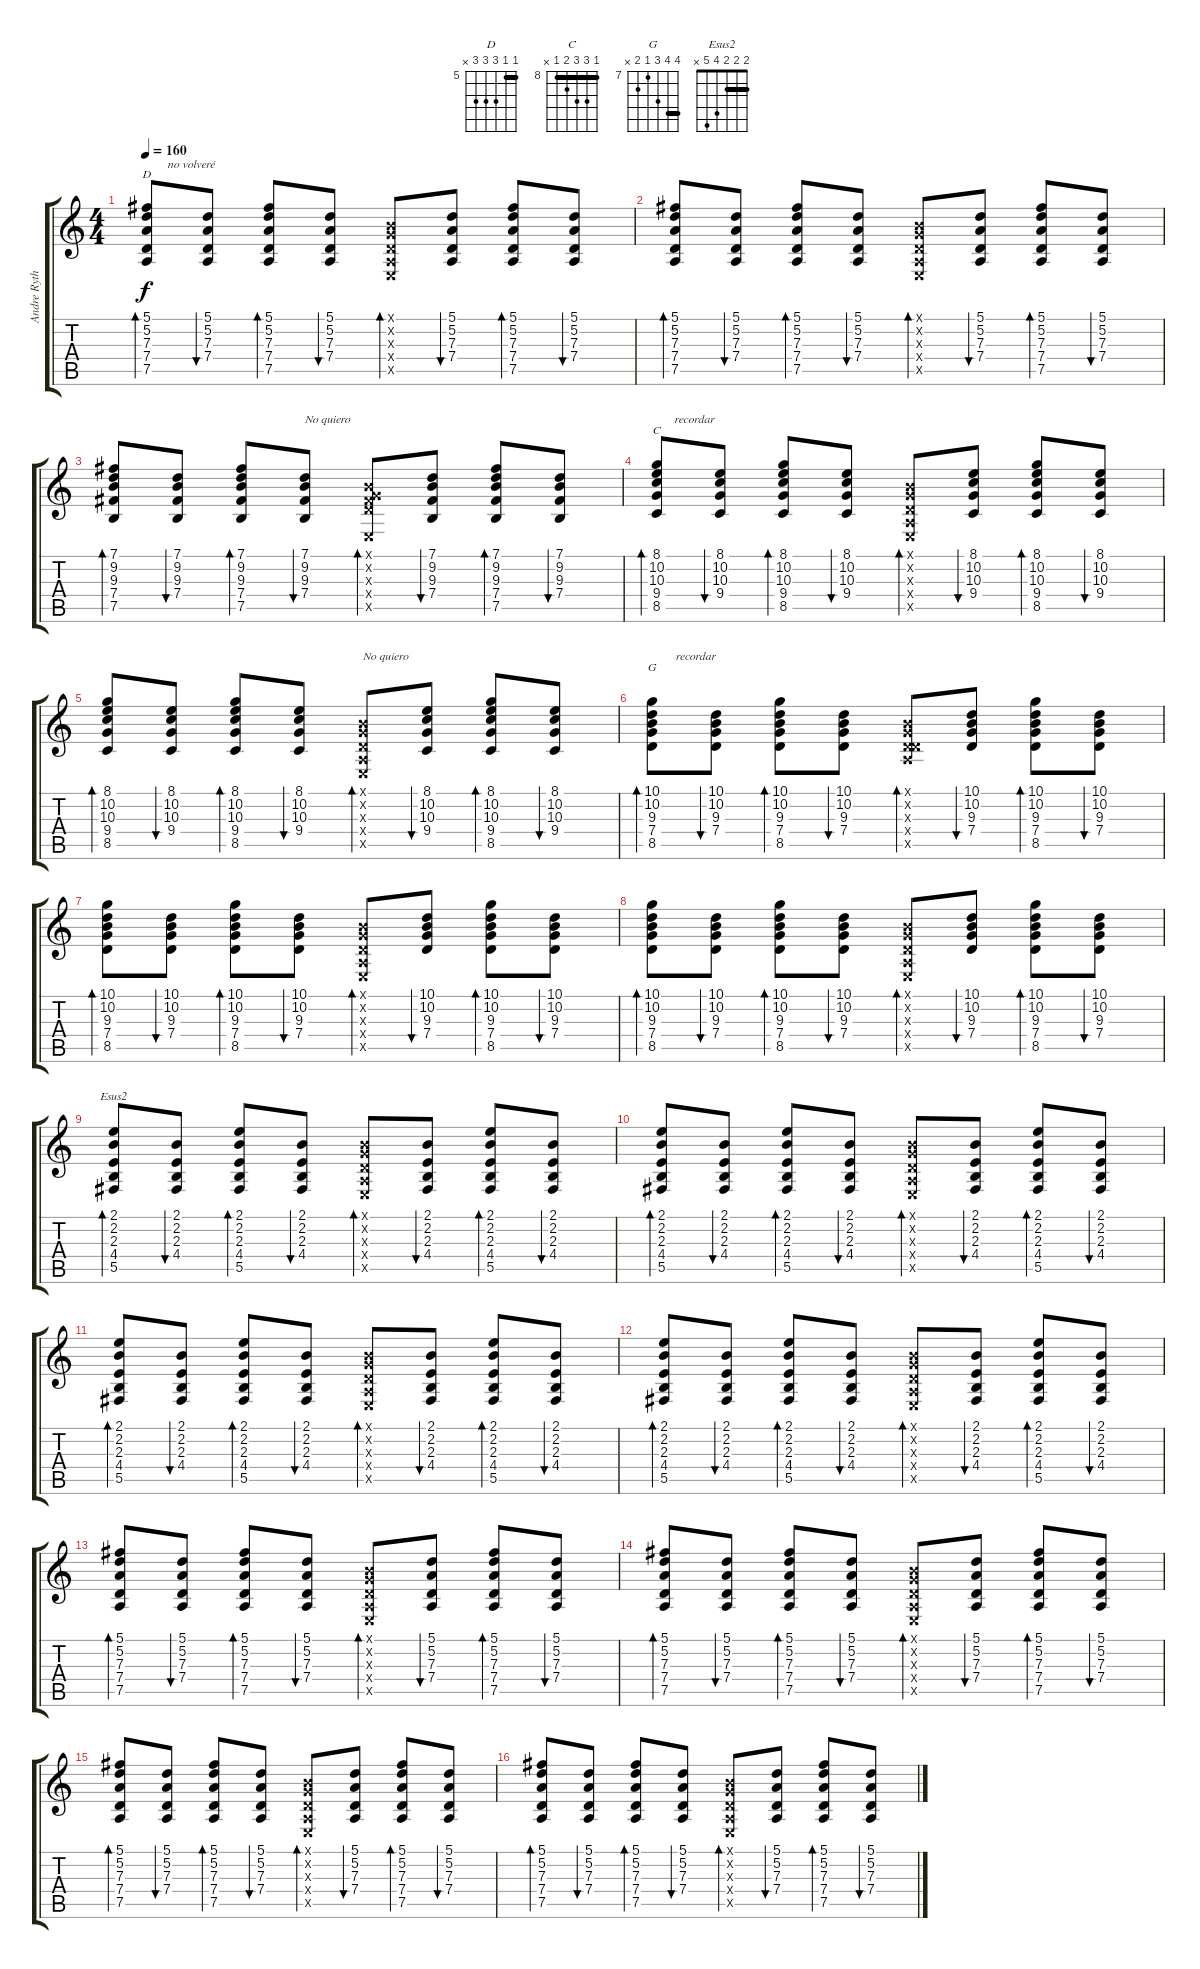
\track ("Andre Rythm" "Andre Ryth") {instrument acousticguitarnylon}
\staff {score tabs}
\tuning (E2 A2 D3 G3 B3 E4) {hide}
\chord ("D" 5 5 7 7 7 x) {firstfret 5 barre 5}
\chord ("C" 8 10 10 9 8 x) {firstfret 8 barre 8}
\chord ("G" 10 10 9 7 8 x) {firstfret 7 barre 10}
\chord ("Esus2" 2 2 2 4 5 x) {barre 2}
\ts (4 4)
\tempo 160
\clef g2
\ks c
(5.1 5.2 7.3 7.4 7.5).8{bd 60 ch "D" txt "       no volveré" dy f} (5.1 5.2 7.3 7.4).8{bu 60} (5.1 5.2 7.3 7.4 7.5).8{bd 60} (5.1 5.2 7.3 7.4).8{bu 60} (0.1{x} 0.2{x} 0.3{x} 0.4{x} 0.5{x}).8{bd 60} (5.1 5.2 7.3 7.4).8{bu 60} (5.1 5.2 7.3 7.4 7.5).8{bd 60} (5.1 5.2 7.3 7.4).8{bu 60} |
(5.1 5.2 7.3 7.4 7.5).8{bd 60} (5.1 5.2 7.3 7.4).8{bu 60} (5.1 5.2 7.3 7.4 7.5).8{bd 60} (5.1 5.2 7.3 7.4).8{bu 60} (0.1{x} 0.2{x} 0.3{x} 0.4{x} 0.5{x}).8{bd 60} (5.1 5.2 7.3 7.4).8{bu 60} (5.1 5.2 7.3 7.4 7.5).8{bd 60} (5.1 5.2 7.3 7.4).8{bu 60} |
(7.1 9.2 9.3 7.4 7.5).8{bd 60} (7.1 9.2 9.3 7.4).8{bu 60} (7.1 9.2 9.3 7.4 7.5).8{bd 60} (7.1 9.2 9.3 7.4).8{bu 60 txt "No quiero "} (0.1{x} 9.2{x} 0.3{x} 0.4{x} 0.5{x}).8{bd 60} (7.1 9.2 9.3 7.4).8{bu 60} (7.1 9.2 9.3 7.4 7.5).8{bd 60} (7.1 9.2 9.3 7.4).8{bu 60} |
(8.1 10.2 10.3 9.4 8.5).8{bd 60 ch "C" txt "      recordar"} (8.1 10.2 10.3 9.4).8{bu 60} (8.1 10.2 10.3 9.4 8.5).8{bd 60} (8.1 10.2 10.3 9.4).8{bu 60} (0.1{x} 0.2{x} 0.3{x} 0.4{x} 0.5{x}).8{bd 60} (8.1 10.2 10.3 9.4).8{bu 60} (8.1 10.2 10.3 9.4 8.5).8{bd 60} (8.1 10.2 10.3 9.4).8{bu 60} |
(8.1 10.2 10.3 9.4 8.5).8{bd 60} (8.1 10.2 10.3 9.4).8{bu 60} (8.1 10.2 10.3 9.4 8.5).8{bd 60} (8.1 10.2 10.3 9.4).8{bu 60} (0.1{x} 0.2{x} 0.3{x} 0.4{x} 0.5{x}).8{bd 60 txt "No quiero"} (8.1 10.2 10.3 9.4).8{bu 60} (8.1 10.2 10.3 9.4 8.5).8{bd 60} (8.1 10.2 10.3 9.4).8{bu 60} |
(10.1 10.2 9.3 7.4 8.5).8{bd 60 ch "G" txt "        recordar"} (10.1 10.2 9.3 7.4).8{bu 60} (10.1 10.2 9.3 7.4 8.5).8{bd 60} (10.1 10.2 9.3 7.4).8{bu 60} (10.1{x} 0.2{x} 0.3{x} 0.4{x} 0.5{x}).8{bd 60} (10.1 10.2 9.3 7.4).8{bu 60} (10.1 10.2 9.3 7.4 8.5).8{bd 60} (10.1 10.2 9.3 7.4).8{bu 60} |
(10.1 10.2 9.3 7.4 8.5).8{bd 60} (10.1 10.2 9.3 7.4).8{bu 60} (10.1 10.2 9.3 7.4 8.5).8{bd 60} (10.1 10.2 9.3 7.4).8{bu 60} (0.1{x} 0.2{x} 0.3{x} 0.4{x} 0.5{x}).8{bd 60} (10.1 10.2 9.3 7.4).8{bu 60} (10.1 10.2 9.3 7.4 8.5).8{bd 60} (10.1 10.2 9.3 7.4).8{bu 60} |
(10.1 10.2 9.3 7.4 8.5).8{bd 60} (10.1 10.2 9.3 7.4).8{bu 60} (10.1 10.2 9.3 7.4 8.5).8{bd 60} (10.1 10.2 9.3 7.4).8{bu 60} (0.1{x} 0.2{x} 0.3{x} 0.4{x} 0.5{x}).8{bd 60} (10.1 10.2 9.3 7.4).8{bu 60} (10.1 10.2 9.3 7.4 8.5).8{bd 60} (10.1 10.2 9.3 7.4).8{bu 60} |
(2.1 2.2 2.3 4.4 5.5).8{bd 60 ch "Esus2"} (2.1 2.2 2.3 4.4).8{bu 60} (2.1 2.2 2.3 4.4 5.5).8{bd 60} (2.1 2.2 2.3 4.4).8{bu 60} (0.1{x} 0.2{x} 0.3{x} 0.4{x} 0.5{x}).8{bd 60} (2.1 2.2 2.3 4.4).8{bu 60} (2.1 2.2 2.3 4.4 5.5).8{bd 60} (2.1 2.2 2.3 4.4).8{bu 60} |
(2.1 2.2 2.3 4.4 5.5).8{bd 60} (2.1 2.2 2.3 4.4).8{bu 60} (2.1 2.2 2.3 4.4 5.5).8{bd 60} (2.1 2.2 2.3 4.4).8{bu 60} (0.1{x} 0.2{x} 0.3{x} 0.4{x} 0.5{x}).8{bd 60} (2.1 2.2 2.3 4.4).8{bu 60} (2.1 2.2 2.3 4.4 5.5).8{bd 60} (2.1 2.2 2.3 4.4).8{bu 60} |
(2.1 2.2 2.3 4.4 5.5).8{bd 60} (2.1 2.2 2.3 4.4).8{bu 60} (2.1 2.2 2.3 4.4 5.5).8{bd 60} (2.1 2.2 2.3 4.4).8{bu 60} (0.1{x} 0.2{x} 0.3{x} 0.4{x} 0.5{x}).8{bd 60} (2.1 2.2 2.3 4.4).8{bu 60} (2.1 2.2 2.3 4.4 5.5).8{bd 60} (2.1 2.2 2.3 4.4).8{bu 60} |
(2.1 2.2 2.3 4.4 5.5).8{bd 60} (2.1 2.2 2.3 4.4).8{bu 60} (2.1 2.2 2.3 4.4 5.5).8{bd 60} (2.1 2.2 2.3 4.4).8{bu 60} (0.1{x} 0.2{x} 0.3{x} 0.4{x} 0.5{x}).8{bd 60} (2.1 2.2 2.3 4.4).8{bu 60} (2.1 2.2 2.3 4.4 5.5).8{bd 60} (2.1 2.2 2.3 4.4).8{bu 60} |
(5.1 5.2 7.3 7.4 7.5).8{bd 60} (5.1 5.2 7.3 7.4).8{bu 60} (5.1 5.2 7.3 7.4 7.5).8{bd 60} (5.1 5.2 7.3 7.4).8{bu 60} (0.1{x} 0.2{x} 0.3{x} 0.4{x} 0.5{x}).8{bd 60} (5.1 5.2 7.3 7.4).8{bu 60} (5.1 5.2 7.3 7.4 7.5).8{bd 60} (5.1 5.2 7.3 7.4).8{bu 60} |
(5.1 5.2 7.3 7.4 7.5).8{bd 60} (5.1 5.2 7.3 7.4).8{bu 60} (5.1 5.2 7.3 7.4 7.5).8{bd 60} (5.1 5.2 7.3 7.4).8{bu 60} (0.1{x} 0.2{x} 0.3{x} 0.4{x} 0.5{x}).8{bd 60} (5.1 5.2 7.3 7.4).8{bu 60} (5.1 5.2 7.3 7.4 7.5).8{bd 60} (5.1 5.2 7.3 7.4).8{bu 60} |
(5.1 5.2 7.3 7.4 7.5).8{bd 60} (5.1 5.2 7.3 7.4).8{bu 60} (5.1 5.2 7.3 7.4 7.5).8{bd 60} (5.1 5.2 7.3 7.4).8{bu 60} (0.1{x} 0.2{x} 0.3{x} 0.4{x} 0.5{x}).8{bd 60} (5.1 5.2 7.3 7.4).8{bu 60} (5.1 5.2 7.3 7.4 7.5).8{bd 60} (5.1 5.2 7.3 7.4).8{bu 60} |
(5.1 5.2 7.3 7.4 7.5).8{bd 60} (5.1 5.2 7.3 7.4).8{bu 60} (5.1 5.2 7.3 7.4 7.5).8{bd 60} (5.1 5.2 7.3 7.4).8{bu 60} (0.1{x} 0.2{x} 0.3{x} 0.4{x} 0.5{x}).8{bd 60} (5.1 5.2 7.3 7.4).8{bu 60} (5.1 5.2 7.3 7.4 7.5).8{bd 60} (5.1 5.2 7.3 7.4).8{bu 60}
